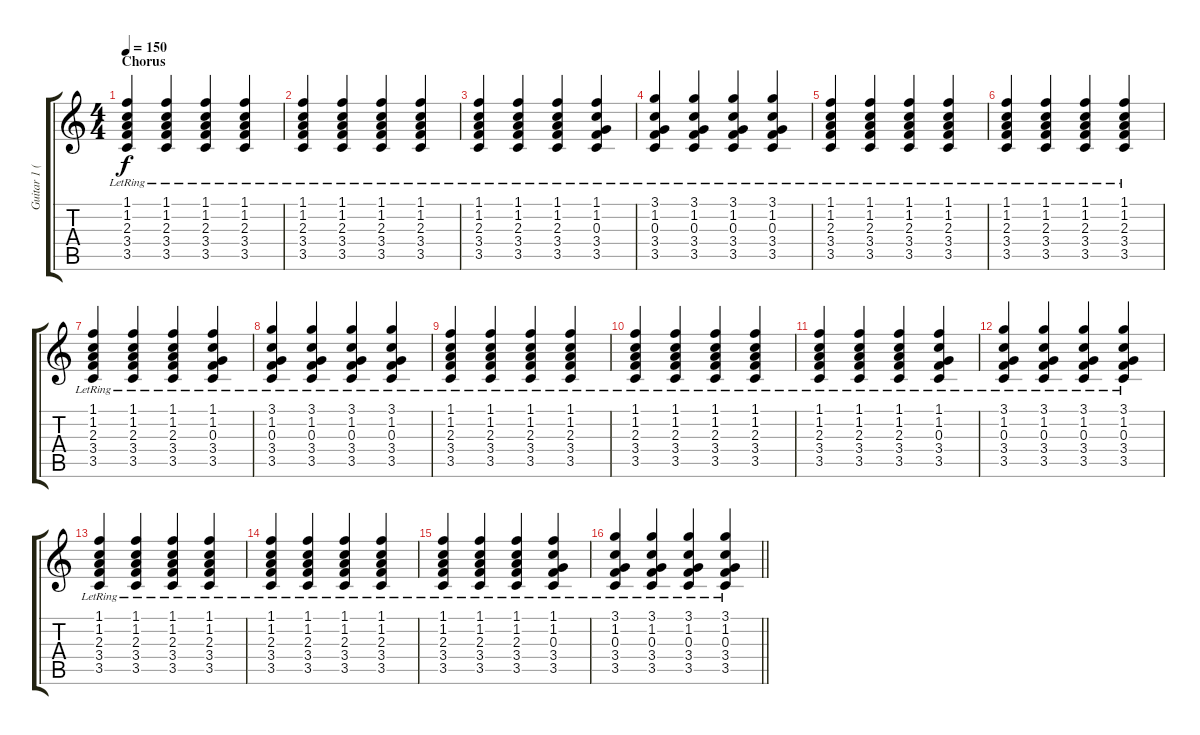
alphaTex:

\track ("Guitar 1 (Daniel)" "Guitar 1 (") {instrument electricguitarjazz}
\staff {score tabs}
\tuning (E4 B3 G3 D3 A2 E2) {hide}
\ts (4 4)
\section ("" "Chorus")
\tempo 150
\clef g2
\ks c
(1.1 1.2{lr} 2.3{lr} 3.4{lr} 3.5{lr}).4{dy f} (1.1 1.2{lr} 2.3{lr} 3.4{lr} 3.5{lr}).4 (1.1 1.2{lr} 2.3{lr} 3.4{lr} 3.5{lr}).4 (1.1 1.2{lr} 2.3{lr} 3.4{lr} 3.5{lr}).4 |
(1.1 1.2{lr} 2.3{lr} 3.4{lr} 3.5{lr}).4 (1.1 1.2{lr} 2.3{lr} 3.4{lr} 3.5{lr}).4 (1.1 1.2{lr} 2.3{lr} 3.4{lr} 3.5{lr}).4 (1.1 1.2{lr} 2.3{lr} 3.4{lr} 3.5{lr}).4 |
(1.1 1.2{lr} 2.3{lr} 3.4{lr} 3.5{lr}).4 (1.1 1.2{lr} 2.3{lr} 3.4{lr} 3.5{lr}).4 (1.1 1.2{lr} 2.3{lr} 3.4{lr} 3.5{lr}).4 (1.1 1.2{lr} 0.3{lr} 3.4{lr} 3.5{lr}).4 |
(3.1 1.2{lr} 0.3{lr} 3.4{lr} 3.5{lr}).4 (3.1 1.2{lr} 0.3{lr} 3.4{lr} 3.5{lr}).4 (3.1 1.2{lr} 0.3{lr} 3.4{lr} 3.5{lr}).4 (3.1 1.2{lr} 0.3{lr} 3.4{lr} 3.5{lr}).4 |
(1.1 1.2{lr} 2.3{lr} 3.4{lr} 3.5{lr}).4 (1.1 1.2{lr} 2.3{lr} 3.4{lr} 3.5{lr}).4 (1.1 1.2{lr} 2.3{lr} 3.4{lr} 3.5{lr}).4 (1.1 1.2{lr} 2.3{lr} 3.4{lr} 3.5{lr}).4 |
(1.1 1.2{lr} 2.3{lr} 3.4{lr} 3.5{lr}).4 (1.1 1.2{lr} 2.3{lr} 3.4{lr} 3.5{lr}).4 (1.1 1.2{lr} 2.3{lr} 3.4{lr} 3.5{lr}).4 (1.1 1.2{lr} 2.3{lr} 3.4{lr} 3.5{lr}).4 |
(1.1 1.2{lr} 2.3{lr} 3.4{lr} 3.5{lr}).4 (1.1 1.2{lr} 2.3{lr} 3.4{lr} 3.5{lr}).4 (1.1 1.2{lr} 2.3{lr} 3.4{lr} 3.5{lr}).4 (1.1 1.2{lr} 0.3{lr} 3.4{lr} 3.5{lr}).4 |
(3.1 1.2{lr} 0.3{lr} 3.4{lr} 3.5{lr}).4 (3.1 1.2{lr} 0.3{lr} 3.4{lr} 3.5{lr}).4 (3.1 1.2{lr} 0.3{lr} 3.4{lr} 3.5{lr}).4 (3.1 1.2{lr} 0.3{lr} 3.4{lr} 3.5{lr}).4 |
(1.1 1.2{lr} 2.3{lr} 3.4{lr} 3.5{lr}).4 (1.1 1.2{lr} 2.3{lr} 3.4{lr} 3.5{lr}).4 (1.1 1.2{lr} 2.3{lr} 3.4{lr} 3.5{lr}).4 (1.1 1.2{lr} 2.3{lr} 3.4{lr} 3.5{lr}).4 |
(1.1 1.2{lr} 2.3{lr} 3.4{lr} 3.5{lr}).4 (1.1 1.2{lr} 2.3{lr} 3.4{lr} 3.5{lr}).4 (1.1 1.2{lr} 2.3{lr} 3.4{lr} 3.5{lr}).4 (1.1 1.2{lr} 2.3{lr} 3.4{lr} 3.5{lr}).4 |
(1.1 1.2{lr} 2.3{lr} 3.4{lr} 3.5{lr}).4 (1.1 1.2{lr} 2.3{lr} 3.4{lr} 3.5{lr}).4 (1.1 1.2{lr} 2.3{lr} 3.4{lr} 3.5{lr}).4 (1.1 1.2{lr} 0.3{lr} 3.4{lr} 3.5{lr}).4 |
(3.1 1.2{lr} 0.3{lr} 3.4{lr} 3.5{lr}).4 (3.1 1.2{lr} 0.3{lr} 3.4{lr} 3.5{lr}).4 (3.1 1.2{lr} 0.3{lr} 3.4{lr} 3.5{lr}).4 (3.1 1.2{lr} 0.3{lr} 3.4{lr} 3.5{lr}).4 |
(1.1 1.2{lr} 2.3{lr} 3.4{lr} 3.5{lr}).4 (1.1 1.2{lr} 2.3{lr} 3.4{lr} 3.5{lr}).4 (1.1 1.2{lr} 2.3{lr} 3.4{lr} 3.5{lr}).4 (1.1 1.2{lr} 2.3{lr} 3.4{lr} 3.5{lr}).4 |
(1.1 1.2{lr} 2.3{lr} 3.4{lr} 3.5{lr}).4 (1.1 1.2{lr} 2.3{lr} 3.4{lr} 3.5{lr}).4 (1.1 1.2{lr} 2.3{lr} 3.4{lr} 3.5{lr}).4 (1.1 1.2{lr} 2.3{lr} 3.4{lr} 3.5{lr}).4 |
(1.1 1.2{lr} 2.3{lr} 3.4{lr} 3.5{lr}).4 (1.1 1.2{lr} 2.3{lr} 3.4{lr} 3.5{lr}).4 (1.1 1.2{lr} 2.3{lr} 3.4{lr} 3.5{lr}).4 (1.1 1.2{lr} 0.3{lr} 3.4{lr} 3.5{lr}).4 |
\barLineRight lightlight
(3.1 1.2{lr} 0.3{lr} 3.4{lr} 3.5{lr}).4 (3.1 1.2{lr} 0.3{lr} 3.4{lr} 3.5{lr}).4 (3.1 1.2{lr} 0.3{lr} 3.4{lr} 3.5{lr}).4 (3.1 1.2{lr} 0.3{lr} 3.4{lr} 3.5{lr}).4
